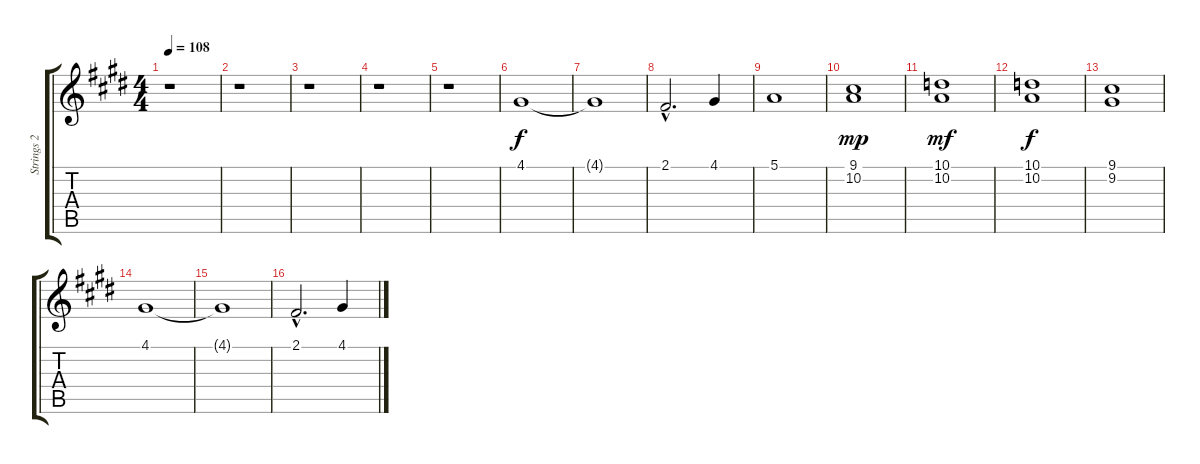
\track ("Strings 2" "Strings 2") {instrument stringensemble1}
\staff {score tabs}
\tuning (E4 B3 G3 D3 A2 E2) {hide}
\ts (4 4)
\tempo 108
\clef g2
\ks c#minor
r.1{dy f} |
r.1 |
r.1 |
r.1 |
r.1 |
4.1.1{balance 1} |
4.1{t}.1 |
2.1{hac}.2{d balance 3} 4.1.4 |
5.1.1 |
(9.1 10.2).1{dy mp} |
(10.1 10.2).1{dy mf} |
(10.1 10.2).1{dy f} |
(9.1 9.2).1 |
4.1.1 |
4.1{t}.1 |
2.1{hac}.2{d} 4.1.4
